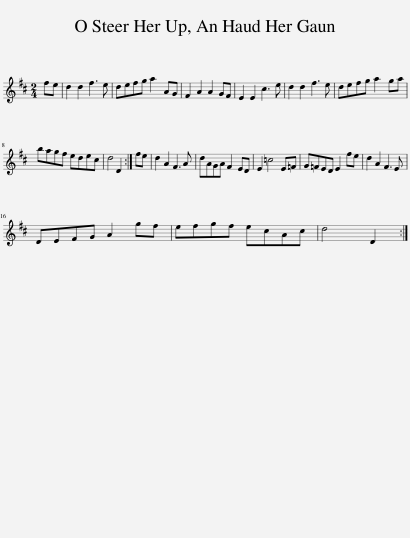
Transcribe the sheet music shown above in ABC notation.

X:1
L:1/8
M:2/4
I:linebreak $
K:D
V:1 treble
V:1
 fe | d2 d2 f3 e | defg a2 AG | F2 A2 A2 GF | E2 E2 c3 e | %5
 d2 d2 f3 e | defg a2 ga |$ bagf edec | d4 D2 :| fe | %10
 d2 A2 F3 A | dAGA F2 ED | E2 =c4 E=F | G=FED E2 fe | d2 A2 F3 E |$ %15
 DEFG A2 gf | efgf ecAc | d4 D2 :| %18
